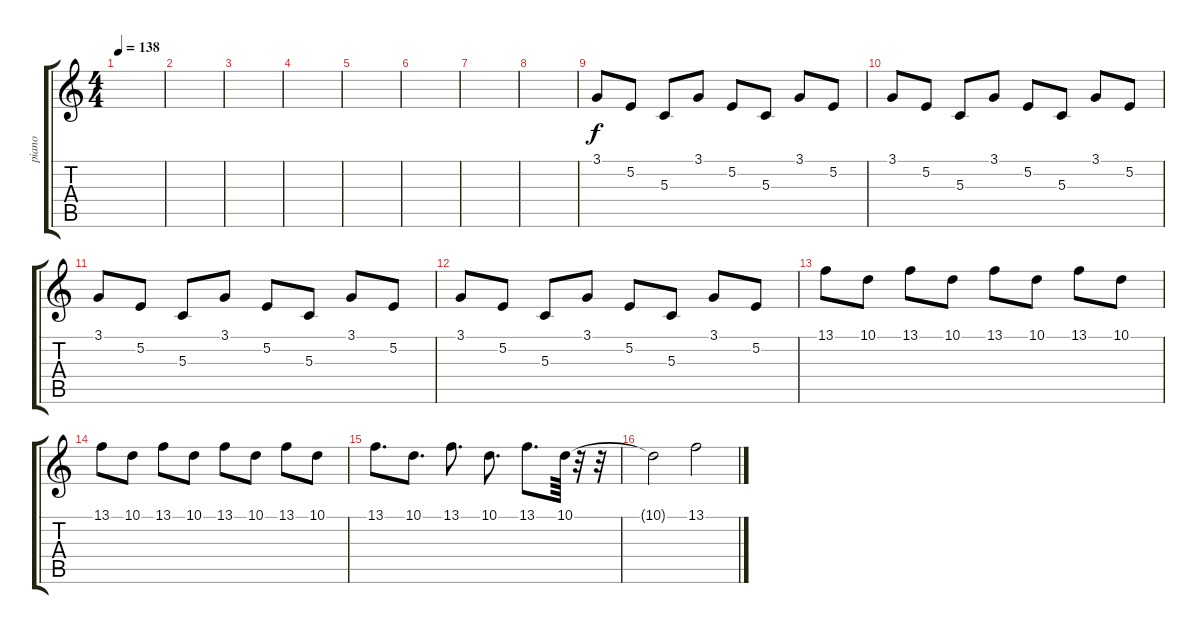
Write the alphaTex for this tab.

\track ("piano" "piano") {instrument acousticgrandpiano}
\staff {score tabs}
\tuning (E4 B3 G3 D3 A2 E2) {hide}
\ts (4 4)
\tempo 138
\clef g2
\ks c
|
|
|
|
|
|
|
|
3.1.8 5.2.8 5.3.8 3.1.8 5.2.8 5.3.8 3.1.8 5.2.8 |
3.1.8 5.2.8 5.3.8 3.1.8 5.2.8 5.3.8 3.1.8 5.2.8 |
3.1.8 5.2.8 5.3.8 3.1.8 5.2.8 5.3.8 3.1.8 5.2.8 |
3.1.8 5.2.8 5.3.8 3.1.8 5.2.8 5.3.8 3.1.8 5.2.8 |
13.1.8 10.1.8 13.1.8 10.1.8 13.1.8 10.1.8 13.1.8 10.1.8 |
13.1.8 10.1.8 13.1.8 10.1.8 13.1.8 10.1.8 13.1.8 10.1.8 |
13.1.8{d} 10.1.8{d} 13.1.8{d} 10.1.8{d} 13.1.8{d} 10.1.64 r.32 r.32 |
10.1{t}.2 13.1.2
